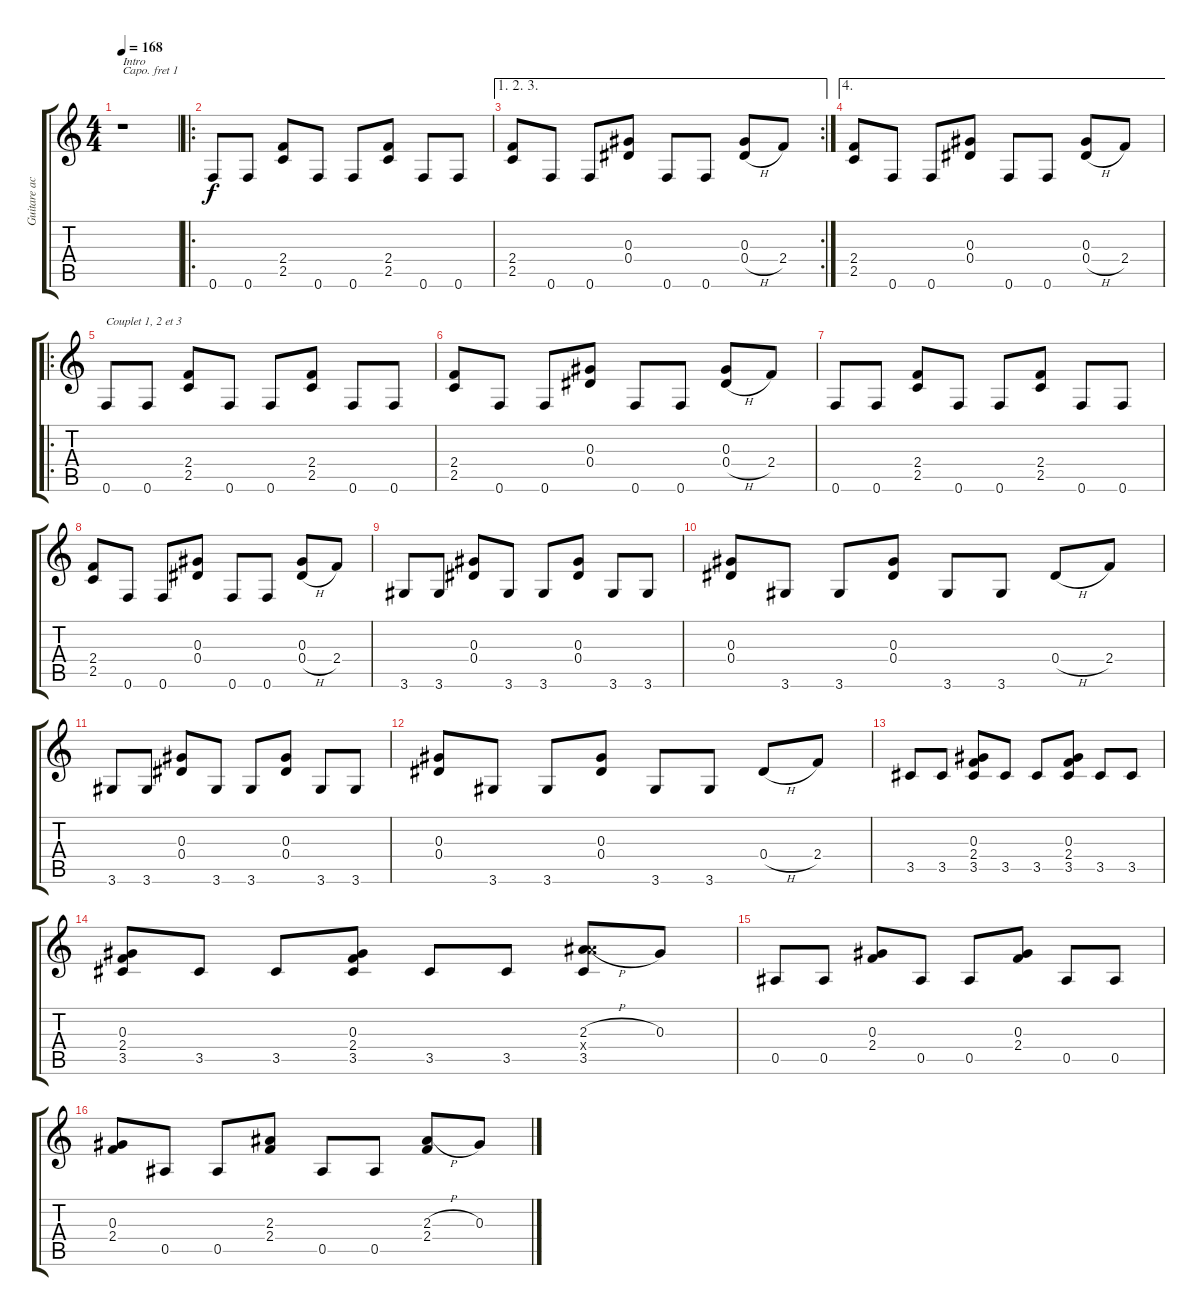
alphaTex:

\track ("Guitare acc" "Guitare ac") {instrument acousticguitarsteel}
\staff {score tabs}
\capo 1
\tuning (E4 B3 G3 D3 A2 E2) {hide}
\ts (4 4)
\tempo 168
\clef g2
\ks c
r.1{txt "Intro" dy f instrument acousticguitarsteel} |
\ro
0.6.8 0.6.8 (2.4 2.5).8 0.6.8 0.6.8 (2.4 2.5).8 0.6.8 0.6.8 |
\ae (1 2 3)
\rc 2
(2.4 2.5).8 0.6.8 0.6.8 (0.3 0.4).8 0.6.8 0.6.8 (0.3 0.4{h}).8 2.4.8 |
\ae 4
(2.4 2.5).8 0.6.8 0.6.8 (0.3 0.4).8 0.6.8 0.6.8 (0.3 0.4{h}).8 2.4.8 |
\ro
0.6.8{txt "Couplet 1, 2 et 3"} 0.6.8 (2.4 2.5).8 0.6.8 0.6.8 (2.4 2.5).8 0.6.8 0.6.8 |
(2.4 2.5).8 0.6.8 0.6.8 (0.3 0.4).8 0.6.8 0.6.8 (0.3 0.4{h}).8 2.4.8 |
0.6.8 0.6.8 (2.4 2.5).8 0.6.8 0.6.8 (2.4 2.5).8 0.6.8 0.6.8 |
(2.4 2.5).8 0.6.8 0.6.8 (0.3 0.4).8 0.6.8 0.6.8 (0.3 0.4{h}).8 2.4.8 |
3.6.8 3.6.8 (0.3 0.4).8 3.6.8 3.6.8 (0.3 0.4).8 3.6.8 3.6.8 |
(0.3 0.4).8 3.6.8 3.6.8 (0.3 0.4).8 3.6.8 3.6.8 0.4{h}.8 2.4.8 |
3.6.8 3.6.8 (0.3 0.4).8 3.6.8 3.6.8 (0.3 0.4).8 3.6.8 3.6.8 |
(0.3 0.4).8 3.6.8 3.6.8 (0.3 0.4).8 3.6.8 3.6.8 0.4{h}.8 2.4.8 |
3.5.8 3.5.8 (0.3 2.4 3.5).8 3.5.8 3.5.8 (0.3 2.4 3.5).8 3.5.8 3.5.8 |
(0.3 2.4 3.5).8 3.5.8 3.5.8 (0.3 2.4 3.5).8 3.5.8 3.5.8 (2.3{h} 7.4{x} 3.5).8 0.3.8 |
0.5.8 0.5.8 (0.3 2.4).8 0.5.8 0.5.8 (0.3 2.4).8 0.5.8 0.5.8 |
(0.3 2.4).8 0.5.8 0.5.8 (2.3 2.4).8 0.5.8 0.5.8 (2.3{h} 2.4).8 0.3.8
